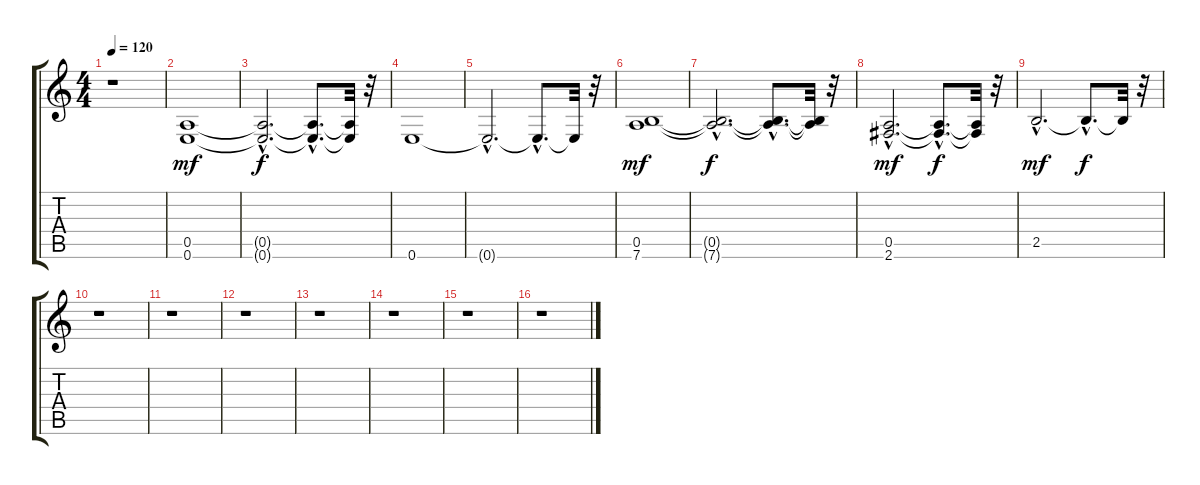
\track "" {instrument overdrivenguitar}
\staff {score tabs}
\tuning (E4 B3 G3 D3 A2 E2) {hide}
\ts (4 4)
\tempo 120
\clef g2
\ks c
r.1{dy mf instrument overdrivenguitar} |
(0.5 0.6).1 |
(0.5{hac t} 0.6{hac t}).2{d dy f} (0.5{hac t} 0.6{hac t}).8{d} (0.5{t} 0.6{t}).32 r.32 |
0.6.1 |
0.6{hac t}.2{d} 0.6{hac t}.8{d} 0.6{t}.32 r.32 |
(0.5 7.6).1{dy mf} |
(0.5{hac t} 7.6{hac t}).2{d dy f} (0.5{hac t} 7.6{hac t}).8{d} (0.5{t} 7.6{t}).32 r.32 |
(0.5{hac} 2.6{hac}).2{d dy mf} (0.5{hac t} 2.6{hac t}).8{d dy f} (0.5{t} 2.6{t}).32 r.32 |
2.5{hac}.2{d dy mf} 2.5{hac t}.8{d dy f} 2.5{t}.32 r.32 |
r.1 |
r.1 |
r.1 |
r.1 |
r.1 |
r.1 |
r.1
